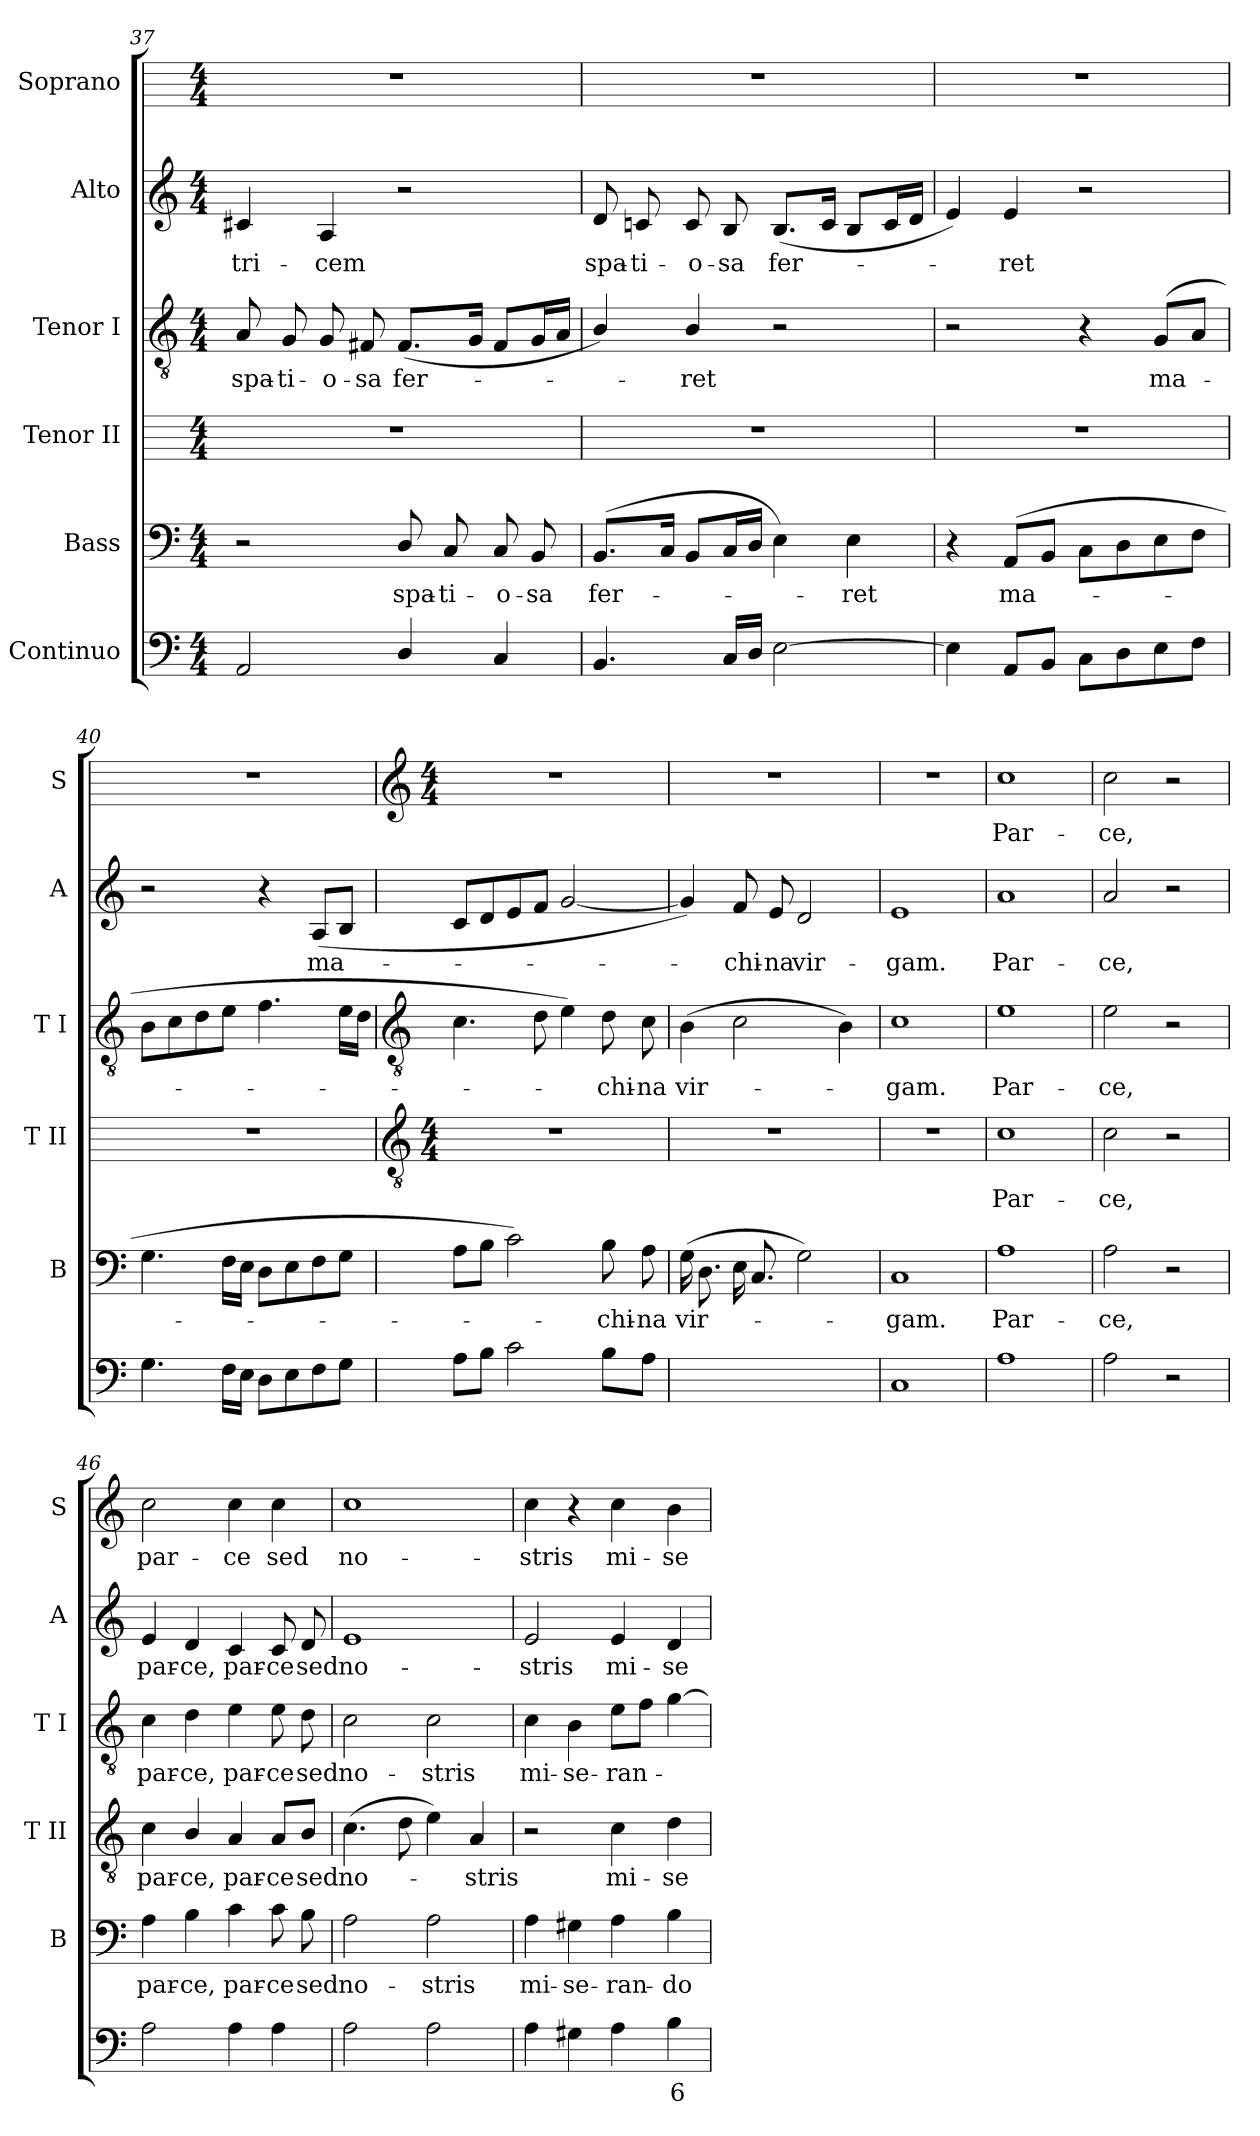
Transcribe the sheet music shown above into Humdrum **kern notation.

**kern	**text	**kern	**text	**kern	**text	**kern	**text	**kern	**text	**kern	**text
*part6	*part6	*part5	*part5	*part4	*part4	*part3	*part3	*part2	*part2	*part1	*part1
*staff6	*staff6	*staff5	*staff5	*staff4	*staff4	*staff3	*staff3	*staff2	*staff2	*staff1	*staff1
*I"Continuo	*	*I"Bass	*	*I"Tenor II	*	*I"Tenor I	*	*I"Alto	*	*I"Soprano	*
*	*	*I'B	*	*I'T II	*	*I'T I	*	*I'A	*	*I'S	*
!!LO:LB:g=z
*clefF4	*	*clefF4	*	*	*	*clefGv2	*	*clefG2	*	*	*
*k[]	*	*k[]	*	*	*	*k[]	*	*k[]	*	*	*
*C:	*	*C:	*	*	*	*C:	*	*C:	*	*	*
*M4/4	*	*M4/4	*	*M4/4	*	*M4/4	*	*M4/4	*	*M4/4	*
=37	=37	=37	=37	=37	=37	=37	=37	=37	=37	=37	=37
!	!	!	!	!	!	!	!LO:LY:b	!	!LO:LY:b	!	!
2AA	.	2r	.	1r	.	8A	spa-	4c#X	-tri-	1r	.
!	!	!	!	!	!	!	!LO:LY:b	!	!	!	!
.	.	.	.	.	.	8G	-ti-	.	.	.	.
!	!	!	!	!	!	!	!LO:LY:b	!	!LO:LY:b	!	!
.	.	.	.	.	.	8G	-o-	4A	-cem	.	.
!	!	!	!	!	!	!	!LO:LY:b	!	!	!	!
.	.	.	.	.	.	8F#X	-sa	.	.	.	.
!	!	!	!LO:LY:b	!	!	!	!LO:LY:b	!	!	!	!
4D/	.	8D/	spa-	.	.	(<8.F#L	fer-	2r	.	.	.
!	!	!	!LO:LY:b	!	!	!	!	!	!	!	!
.	.	8C	-ti-	.	.	.	.	.	.	.	.
.	.	.	.	.	.	16GJ	.	.	.	.	.
!	!	!	!LO:LY:b	!	!	!	!	!	!	!	!
4C	.	8C	-o-	.	.	8F#L	.	.	.	.	.
!	!	!	!LO:LY:b	!	!	!	!	!	!	!	!
.	.	8BB	-sa	.	.	16GL	.	.	.	.	.
.	.	.	.	.	.	16AJJ	.	.	.	.	.
=38	=38	=38	=38	=38	=38	=38	=38	=38	=38	=38	=38
!	!	!	!LO:LY:b	!	!	!	!	!	!LO:LY:b	!	!
4.BB	.	(<8.BBL	fer-	1r	.	4B/)	.	8d	spa-	1r	.
!	!	!	!	!	!	!	!	!	!LO:LY:b	!	!
.	.	.	.	.	.	.	.	8cn	-ti-	.	.
.	.	16CJ	.	.	.	.	.	.	.	.	.
!	!	!	!	!	!	!	!LO:LY:b	!	!LO:LY:b	!	!
.	.	8BBL	.	.	.	4B/	ret	8c	-o-	.	.
!	!	!	!	!	!	!	!	!	!LO:LY:b	!	!
16CLL	.	16CL	.	.	.	.	.	8B	-sa	.	.
16DJJ	.	16DJJ	.	.	.	.	.	.	.	.	.
!	!	!	!	!	!	!	!	!	!LO:LY:b	!	!
[2E	.	4E)	.	.	.	2r	.	(<8.BL	fer-	.	.
.	.	.	.	.	.	.	.	16cJ	.	.	.
!	!	!	!LO:LY:b	!	!	!	!	!	!	!	!
.	.	4E	ret	.	.	.	.	8BL	.	.	.
.	.	.	.	.	.	.	.	16cL	.	.	.
.	.	.	.	.	.	.	.	16dJJ	.	.	.
=39	=39	=39	=39	=39	=39	=39	=39	=39	=39	=39	=39
4E]	.	4r	.	1r	.	2r	.	4e)	.	1r	.
!	!	!	!LO:LY:b	!	!	!	!	!	!LO:LY:b	!	!
8AAL	.	(>8AAL	ma-	.	.	.	.	4e	ret	.	.
8BBJ	.	8BBJ	.	.	.	.	.	.	.	.	.
8CL	.	8CL	.	.	.	4r	.	2r	.	.	.
8D	.	8D	.	.	.	.	.	.	.	.	.
!	!	!	!	!	!	!	!LO:LY:b	!	!	!	!
8E	.	8E	.	.	.	(>8GL	ma-	.	.	.	.
8FJ	.	8FJ	.	.	.	8AJ	.	.	.	.	.
=40	=40	=40	=40	=40	=40	=40	=40	=40	=40	=40	=40
4.G	.	4.G	.	1r	.	8BL	.	2r	.	1r	.
.	.	.	.	.	.	8c	.	.	.	.	.
.	.	.	.	.	.	8d	.	.	.	.	.
16FLL	.	16FLL	.	.	.	8eJ	.	.	.	.	.
16EJJ	.	16EJJ	.	.	.	.	.	.	.	.	.
8DL	.	8DL	.	.	.	4.f	.	4r	.	.	.
8E	.	8E	.	.	.	.	.	.	.	.	.
!	!	!	!	!	!	!	!	!	!LO:LY:b	!	!
8F	.	8F	.	.	.	.	.	(<8AL	ma-	.	.
8GJ	.	8GJ	.	.	.	16eLL	.	8BJ	.	.	.
.	.	.	.	.	.	16dJJ	.	.	.	.	.
!!LO:LB:g=z
=41	=41	=41	=41	=41	=41	=41	=41	=41	=41	=41	=41
*	*	*	*	*clefGv2	*	*clefGv2	*	*	*	*clefG2	*
*	*	*	*	*k[]	*	*	*	*	*	*k[]	*
*	*	*	*	*C:	*	*	*	*	*	*C:	*
*	*	*	*	*M4/4	*	*	*	*	*	*M4/4	*
8AL	.	8AL	.	1r	.	4.c	.	8cL	.	1r	.
8BJ	.	8BJ	.	.	.	.	.	8d	.	.	.
2c	.	2c)	.	.	.	.	.	8e	.	.	.
.	.	.	.	.	.	8d	.	8fJ	.	.	.
.	.	.	.	.	.	4e)	.	[2g	.	.	.
!	!	!	!LO:LY:b	!	!	!	!LO:LY:b	!	!	!	!
8BL	.	8B	chi-	.	.	8d	chi-	.	.	.	.
!	!	!	!LO:LY:b	!	!	!	!LO:LY:b	!	!	!	!
8AJ	.	8A	-na	.	.	8c	-na	.	.	.	.
=42	=42	=42	=42	=42	=42	=42	=42	=42	=42	=42	=42
!	!LO:LY:b	!	!LO:LY:b	!	!	!	!LO:LY:b	!	!	!	!
[4Gyy	3	(>16GLL	vir-	1r	.	(>4B	vir-	4g])	.	1r	.
.	.	8.DJ	.	.	.	.	.	.	.	.	.
!	!LO:LY:b	!	!	!	!	!	!	!	!LO:LY:b	!	!
2Gyy_	4	16ELL	.	.	.	2c	.	8f	chi-	.	.
.	.	8.CJ	.	.	.	.	.	.	.	.	.
!	!	!	!	!	!	!	!	!	!LO:LY:b	!	!
.	.	.	.	.	.	.	.	8e	-na	.	.
!	!	!	!	!	!	!	!	!	!LO:LY:b	!	!
.	.	2G)	.	.	.	.	.	2d	vir-	.	.
!	!LO:LY:b	!	!	!	!	!	!	!	!	!	!
4Gyy]	3	.	.	.	.	4B)	.	.	.	.	.
=43	=43	=43	=43	=43	=43	=43	=43	=43	=43	=43	=43
!	!	!	!LO:LY:b	!	!	!	!LO:LY:b	!	!LO:LY:b	!	!
1C	.	1C	gam.	1r	.	1c	gam.	1e	-gam.	1r	.
=44	=44	=44	=44	=44	=44	=44	=44	=44	=44	=44	=44
!	!	!	!LO:LY:b	!	!LO:LY:b	!	!LO:LY:b	!	!LO:LY:b	!	!LO:LY:b
1A	.	1A	Par-	1c	Par-	1e	Par-	1a	Par-	1cc	Par-
=45	=45	=45	=45	=45	=45	=45	=45	=45	=45	=45	=45
!	!	!	!LO:LY:b	!	!LO:LY:b	!	!LO:LY:b	!	!LO:LY:b	!	!LO:LY:b
2A	.	2A	-ce,	2c	-ce,	2e	-ce,	2a	-ce,	2cc	-ce,
2r	.	2r	.	2r	.	2r	.	2r	.	2r	.
=46	=46	=46	=46	=46	=46	=46	=46	=46	=46	=46	=46
!	!	!	!LO:LY:b	!	!LO:LY:b	!	!LO:LY:b	!	!LO:LY:b	!	!LO:LY:b
2A	.	4A	par-	4c	par-	4c	par-	4e	par-	2cc	par-
!	!	!	!LO:LY:b	!	!LO:LY:b	!	!LO:LY:b	!	!LO:LY:b	!	!
.	.	4B	-ce,	4B/	-ce,	4d	-ce,	4d	-ce,	.	.
!	!	!	!LO:LY:b	!	!LO:LY:b	!	!LO:LY:b	!	!LO:LY:b	!	!LO:LY:b
4A	.	4c	par-	4A	par-	4e	par-	4c	par-	4cc	-ce
!	!	!	!LO:LY:b	!	!LO:LY:b	!	!LO:LY:b	!	!LO:LY:b	!	!LO:LY:b
4A	.	8c	-ce	8A/L	-ce	8e	-ce	8c	-ce	4cc	sed
!	!	!	!LO:LY:b	!	!LO:LY:b	!	!LO:LY:b	!	!LO:LY:b	!	!
.	.	8B	sed	8B/J	sed	8d	sed	8d	sed	.	.
=47	=47	=47	=47	=47	=47	=47	=47	=47	=47	=47	=47
!	!	!	!LO:LY:b	!	!LO:LY:b	!	!LO:LY:b	!	!LO:LY:b	!	!LO:LY:b
2A	.	2A	no-	(>4.c	no-	2c	no-	1e	no-	1cc	no-
.	.	.	.	8d	.	.	.	.	.	.	.
!	!	!	!LO:LY:b	!	!	!	!LO:LY:b	!	!	!	!
2A	.	2A	-stris	4e)	.	2c	-stris	.	.	.	.
!	!	!	!	!	!LO:LY:b	!	!	!	!	!	!
.	.	.	.	4A	stris	.	.	.	.	.	.
=48	=48	=48	=48	=48	=48	=48	=48	=48	=48	=48	=48
!	!	!	!LO:LY:b	!	!	!	!LO:LY:b	!	!LO:LY:b	!	!LO:LY:b
4A	.	4A	mi-	2r	.	4c	mi-	2e	-stris	4cc	-stris
!	!	!	!LO:LY:b	!	!	!	!LO:LY:b	!	!	!	!
4G#X	.	4G#X	-se-	.	.	4B	-se-	.	.	4r	.
!	!	!	!LO:LY:b	!	!LO:LY:b	!	!LO:LY:b	!	!LO:LY:b	!	!LO:LY:b
4A	.	4A	-ran-	4c	mi-	8eL	-ran-	4e	mi-	4cc	mi-
.	.	.	.	.	.	8fJ	.	.	.	.	.
!	!LO:LY:b	!	!LO:LY:b	!	!LO:LY:b	!	!	!	!LO:LY:b	!	!LO:LY:b
4B	6	4B	-do	4d	-se-	[4g	.	4d	-se-	4b	-se-
=	=	=	=	=	=	=	=	=	=	=	=
*-	*-	*-	*-	*-	*-	*-	*-	*-	*-	*-	*-
